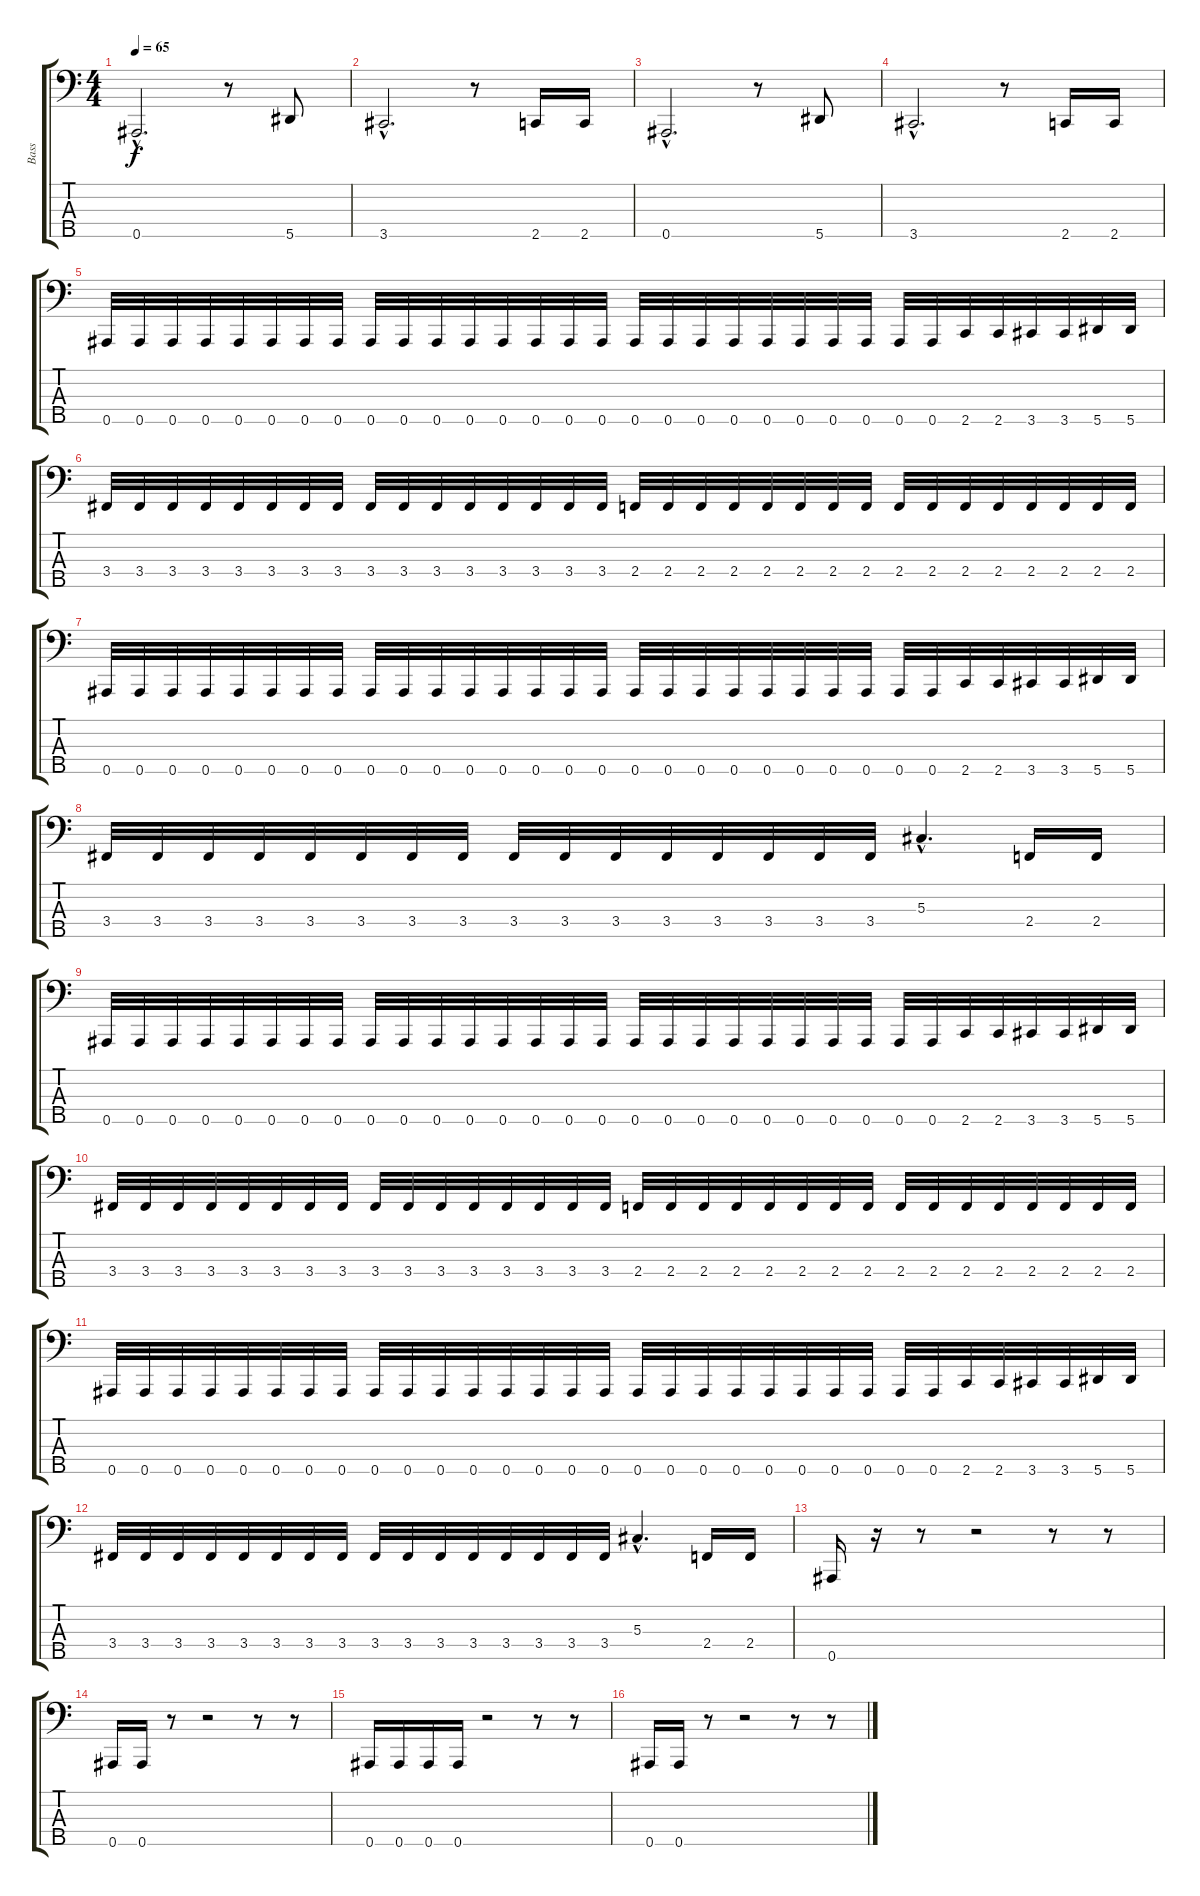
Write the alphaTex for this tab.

\track ("Bass" "Bass") {instrument electricbassfinger}
\staff {score tabs}
\tuning (Gb2 Db2 Ab1 Eb1 Bb0) {hide}
\ts (4 4)
\tempo 65
\clef f4
\ks c
0.5{hac}.2{d dy f} r.8 5.5.8 |
3.5{hac}.2{d} r.8 2.5.16 2.5.16 |
0.5{hac}.2{d} r.8 5.5.8 |
3.5{hac}.2{d} r.8 2.5.16 2.5.16 |
0.5.32 0.5.32 0.5.32 0.5.32 0.5.32 0.5.32 0.5.32 0.5.32 0.5.32 0.5.32 0.5.32 0.5.32 0.5.32 0.5.32 0.5.32 0.5.32 0.5.32 0.5.32 0.5.32 0.5.32 0.5.32 0.5.32 0.5.32 0.5.32 0.5.32 0.5.32 2.5.32 2.5.32 3.5.32 3.5.32 5.5.32 5.5.32 |
3.4.32 3.4.32 3.4.32 3.4.32 3.4.32 3.4.32 3.4.32 3.4.32 3.4.32 3.4.32 3.4.32 3.4.32 3.4.32 3.4.32 3.4.32 3.4.32 2.4.32 2.4.32 2.4.32 2.4.32 2.4.32 2.4.32 2.4.32 2.4.32 2.4.32 2.4.32 2.4.32 2.4.32 2.4.32 2.4.32 2.4.32 2.4.32 |
0.5.32 0.5.32 0.5.32 0.5.32 0.5.32 0.5.32 0.5.32 0.5.32 0.5.32 0.5.32 0.5.32 0.5.32 0.5.32 0.5.32 0.5.32 0.5.32 0.5.32 0.5.32 0.5.32 0.5.32 0.5.32 0.5.32 0.5.32 0.5.32 0.5.32 0.5.32 2.5.32 2.5.32 3.5.32 3.5.32 5.5.32 5.5.32 |
3.4.32 3.4.32 3.4.32 3.4.32 3.4.32 3.4.32 3.4.32 3.4.32 3.4.32 3.4.32 3.4.32 3.4.32 3.4.32 3.4.32 3.4.32 3.4.32 5.3{hac}.4{d} 2.4.16 2.4.16 |
0.5.32 0.5.32 0.5.32 0.5.32 0.5.32 0.5.32 0.5.32 0.5.32 0.5.32 0.5.32 0.5.32 0.5.32 0.5.32 0.5.32 0.5.32 0.5.32 0.5.32 0.5.32 0.5.32 0.5.32 0.5.32 0.5.32 0.5.32 0.5.32 0.5.32 0.5.32 2.5.32 2.5.32 3.5.32 3.5.32 5.5.32 5.5.32 |
3.4.32 3.4.32 3.4.32 3.4.32 3.4.32 3.4.32 3.4.32 3.4.32 3.4.32 3.4.32 3.4.32 3.4.32 3.4.32 3.4.32 3.4.32 3.4.32 2.4.32 2.4.32 2.4.32 2.4.32 2.4.32 2.4.32 2.4.32 2.4.32 2.4.32 2.4.32 2.4.32 2.4.32 2.4.32 2.4.32 2.4.32 2.4.32 |
0.5.32 0.5.32 0.5.32 0.5.32 0.5.32 0.5.32 0.5.32 0.5.32 0.5.32 0.5.32 0.5.32 0.5.32 0.5.32 0.5.32 0.5.32 0.5.32 0.5.32 0.5.32 0.5.32 0.5.32 0.5.32 0.5.32 0.5.32 0.5.32 0.5.32 0.5.32 2.5.32 2.5.32 3.5.32 3.5.32 5.5.32 5.5.32 |
3.4.32 3.4.32 3.4.32 3.4.32 3.4.32 3.4.32 3.4.32 3.4.32 3.4.32 3.4.32 3.4.32 3.4.32 3.4.32 3.4.32 3.4.32 3.4.32 5.3{hac}.4{d} 2.4.16 2.4.16 |
0.5.16 r.16 r.8 r.2 r.8 r.8 |
0.5.16 0.5.16 r.8 r.2 r.8 r.8 |
0.5.16 0.5.16 0.5.16 0.5.16 r.2 r.8 r.8 |
0.5.16 0.5.16 r.8 r.2 r.8 r.8
